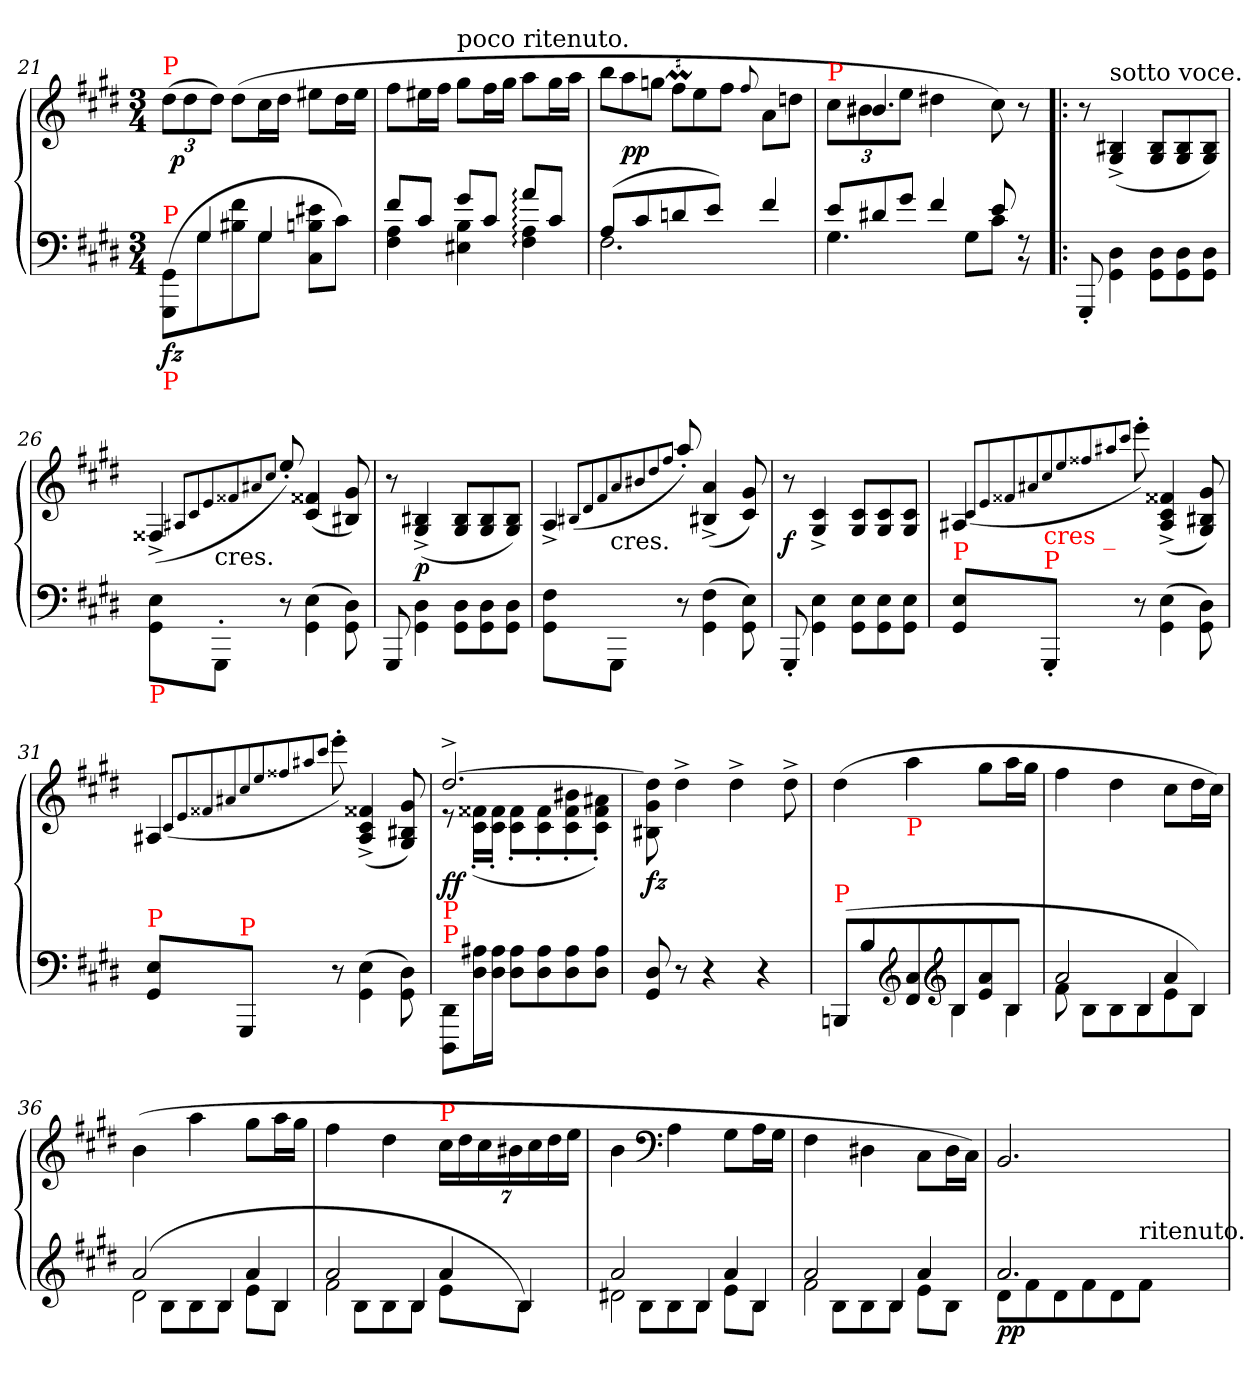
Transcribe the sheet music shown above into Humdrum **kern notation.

**kern	**kern	**dynam
*part1	*part1	*part1
*staff2	*staff1	*staff1/2
*clefF4	*clefG2	*
*k[f#c#g#d#]	*k[f#c#g#d#]	*
*c#:	*c#:	*
*M3/4	*M3/4	*
=21	=21	=21
*^	*	*
*	*	*Xbrackettup	*
!	!	!LO:TX:a:color=red:t=P	!
!LO:TX:b:color=red:t=P	!	!	!
!LO:TX:a:color=red:t=P	!	!	!
!	!	!	!LO:DY:b=2
8ryy	(>8GG#/ 8GGG#/L	(>12dd#L	fz
!	!	!	!LO:DY:rj
.	.	12dd#	p
4G#/	8G#\	.	.
.	.	12dd#J)	.
.	8f#\ 8B#X\	(>8dd#L	.
4G#/	8G#\J	16cc#L	.
.	.	16dd#JJ	.
.	8e#X 8Bn 8C#L	8ee#XL	.
8ryy	8c#J)	16dd#L	.
.	.	16ee#JJ	.
=22	=22	=22	=22
8f#L	4A 4F#	8ff#L	.
8c#J	.	16ee#XL	.
.	.	16ff#JJ	.
!	!	!LO:TX:a:t=poco ritenuto.	!
8g#L	4B 4E#X	8gg#L	.
8c#J	.	16ff#L	.
.	.	16gg#JJ	.
8a:L	4A: 4F#:	8aaL	.
8c#J	.	16gg#L	.
.	.	16aaJJ	.
=23	=23	=23	=23
*	*	*Xtuplet	*
(<8AL	2.F#	12bbL	.
.	.	12aa	pp
8c#	.	.	.
.	.	12ggnJ	.
8dn	.	12ff#ML	.
.	.	12ee	.
8eJ)	.	.	.
.	.	12ff#J	.
.	.	8qqff#/	.
4f#	.	8aL	.
.	.	8ddnJ	.
=24	=24	=24	=24
*	*	*^	*
*Xtuplet	*	*	*tuplet	*
!	!	!LO:TX:a:color=red:t=P	!	!
12eL	4.G#	12ryy	12cc#L	.
12d#X	.	6.b#X	12b#X	.
12g#J	.	.	12eeJ	.
4f#	.	.	4dd#X	.
.	.	6ryy	.	.
.	8G#L	.	.	.
8e	8c#J	4ryy	8cc#)	.
8r	8r	.	8r	.
=25!|:	=25!|:	=25!|:	=25!|:	=25!|:
!LO:TX:b:color=red:t=P	!	!	!	!
*v	*v	*	*	*
*	*v	*v	*
8GGG#'	8r	.
!	!LO:TX:a:t=sotto voce.	!
4D#\ 4GG#\	(>4B#X^>/ 4G#^>/	.
8D#\ 8GG#\L	8B#/ 8G#/L	.
8D#\ 8GG#\	8B#/ 8G#/	.
8D#\ 8GG#\J	8B#/ 8G#/J)	.
=26	=26	=26
!LO:TX:b:color=red:t=P	!	!
*	*^	*
8E\ 8GG#\L	(>4F##X^>/	8ryy	.
!	!	!LO:TX:c:t=cres.	!
8GGG#'>J	.	2ryy	.
.	8qqA#X/L	.	.
.	8qqc#/	.	.
.	8qqe/	.	.
.	8qqf##X/	.	.
.	8qqa#X/	.	.
.	8qqcc#/J	.	.
8r	8ee'/)	.	.
(>4E\ 4GG#\	(<4f##X 4c#	.	.
8D#\ 8GG#\)	8g# 8B#X)	8ryy	.
*	*v	*v	*
=27	=27	=27
8GGG#	8r	.
4D#\ 4GG#\	(>4B#X^>/ 4G#^>/	p
8D#\ 8GG#\L	8B#/ 8G#/L	.
8D#\ 8GG#\	8B#/ 8G#/	.
8D#\ 8GG#\J	8B#/ 8G#/J)	.
=28	=28	=28
*	*^	*
8F#\ 8GG#\L	4A^>/	8ryy	.
!	!	!LO:TX:c:t=cres.	!
8GGG#\J	.	2ryy	.
.	(<8qqB#X/L	.	.
.	8qqd#/	.	.
.	8qqf#/	.	.
.	8qqa/	.	.
.	8qqb#X/	.	.
.	8qqdd#/	.	.
.	8qqff#/J	.	.
8r	8aa'/)	.	.
(>4F#\ 4GG#\	(<4a^> 4B#X^>	.	.
8E\ 8GG#\)	8g# 8c#)	8ryy	.
*	*v	*v	*
=29	=29	=29
8GGG#'	8r	f
4E\ 4GG#\	4c#^>/ 4G#^>/	.
8E\ 8GG#\L	8c#/ 8G#/L	.
8E\ 8GG#\	8c#/ 8G#/	.
8E\ 8GG#\J	8c#/ 8G#/J	.
=30	=30	=30
*	*^	*
!LO:TX:a:color=red:t=P	!	!	!
8E\ 8GG#\L	4A#X/	8ryy	.
!	!	!LO:TX:b:color=red:t=cres _	!
!LO:TX:a:color=red:t=P	!	!	!
!	!	!	!LO:DY:b=2
8GGG#'</J	.	2ryy	fz fz fz
.	(<8qqc#/L	.	.
.	8qqe/	.	.
.	8qqf##X/	.	.
.	8qqa#X/	.	.
.	8qqcc#/	.	.
.	8qqee/	.	.
.	8qqff##X/	.	.
.	8qqaa#X	.	.
.	8qqccc#/J	.	.
8r	8eee')	.	.
(>4E\ 4GG#\	(<4f##X^> 4c#^> 4A#^>	.	.
8D#\ 8GG#\)	8g# 8B#X 8G#)	8ryy	.
=31	=31	=31	=31
!LO:TX:a:color=red:t=P	!	!	!
8E\ 8GG#\L	4A#X/	8ryy	.
!LO:TX:a:color=red:t=P	!	!	!
!	!	!	!LO:DY:b=2
8GGG#/J	.	2ryy	fz fz fz
.	(<8qqc#/L	.	.
.	8qqe/	.	.
.	8qqf##X/	.	.
.	8qqa#X/	.	.
.	8qqcc#/	.	.
.	8qqee/	.	.
.	8qqff##X/	.	.
.	8qqaa#X/	.	.
.	8qqccc#/J	.	.
8r	8eee')	.	.
(>4E\ 4GG#\	(<4f##X^> 4c#^> 4A#^>	.	.
8D#\ 8GG#\)	8g# 8B#X 8G#)	8ryy	.
=32	=32	=32	=32
!LO:TX:a:color=red:t=P	!	!	!
!LO:TX:a:color=red:t=P	!	!	!
8DD#/ 8DDD#/L	[2.dd#^	8re	ff
16A#X\ 16D#\L	.	(>16f##X'> 16c#'>LL	.
16A#\ 16D#\JJ	.	16f##'> 16c#'>JJ	.
8A# 8D#L	.	8f##'> 8c#'>L	.
8A# 8D#	.	8f##'> 8c#'>	.
8A# 8D#	.	8b#X'> 8f##'> 8c#'>	.
8A# 8D#J	.	8a#X'> 8f##'> 8c#'>J)	.
*	*v	*v	*
=33	=33	=33
8D# 8GG#	8dd#]\ 8g#\ 8B#X\	fz
8r	4dd#^<	.
4r	.	.
.	4dd#^<	.
4r	.	.
.	8dd#^<	.
=34	=34	=34
*^	*	*
!LO:TX:a:color=red:t=P	!	!	!
8ryy	(>8BBBn/L	(>4dd#	.
4B/	8B\	.	.
*clefG2	*	*	*
!	!	!LO:TX:b:color=red:t=P	!
.	8a/ 8d#/	4aa	.
*clefG2	*	*	*
4B\	8B/	.	.
.	8a/ 8e/	8gg#L	.
!LO:N:vis=4	!	!	!
8B\	8B/J	16aaL	.
.	.	16gg#JJ	.
=35	=35	=35	=35
!	!LO:N:vis=2	!	!
*	*^	*	*
2a	8f#	4.ryy	4ff#	.
.	8BL	.	.	.
.	8B	.	4dd#	.
.	8B	4B/	.	.
4a	8e	.	8cc#L	.
!	!	!LO:N:vis=4	!	!
.	8BJ)	8B/	16dd#L	.
.	.	.	16cc#JJ)	.
=36	=36	=36	=36	=36
!	!LO:N:vis=2	!	!	!
(>2a	8d#	4.ryy	(>4b	.
.	8BL	.	.	.
.	8B	.	4aa	.
.	8BJ	4B/	.	.
4a	8eL	.	8gg#L	.
!	!	!LO:N:vis=4	!	!
.	8BJ	8B/	16aaL	.
.	.	.	16gg#JJ	.
=37	=37	=37	=37	=37
!	!LO:N:vis=2	!	!	!
2a	8f#	4.ryy	4ff#	.
.	8BL	.	.	.
.	8B	.	4dd#	.
.	8BJ	4B/	.	.
!	!	!	!LO:TX:a:color=red:t=P	!
4a	8eL	.	28cc#LL	.
.	.	.	28dd#	.
.	.	.	28cc#	.
.	.	.	28b#X	.
!	!	!LO:N:vis=4	!	!
.	8BJ)	8B/	.	.
.	.	.	28cc#	.
.	.	.	28dd#	.
.	.	.	28eeJJ	.
=38	=38	=38	=38	=38
!	!LO:N:vis=2	!	!	!
2a	8d#X	4.ryy	4b	.
.	8BL	.	.	.
*	*	*	*clefF4	*
.	8B	.	4A	.
.	8BJ	4B/	.	.
4a	8eL	.	8G#L	.
!	!	!LO:N:vis=4	!	!
.	8BJ	8B/	16AL	.
.	.	.	16G#JJ	.
=39	=39	=39	=39	=39
!	!LO:N:vis=2	!	!	!
2a	8f#	4.ryy	4F#	.
.	8BL	.	.	.
.	8B	.	4D#X	.
.	8BJ	4B/	.	.
4a	8eL	.	8C#\L	.
.	8BJ	8ryy	16D#L	.
.	.	.	16C#JJ)	.
*	*v	*v	*	*
=40	=40	=40	=40
!	!	!	!LO:DY:b=2
2.a	8d#L	2.BB	pp
.	8f#	.	.
.	8d#	.	.
.	8f#	.	.
.	8d#	.	.
!	!LO:TX:a:t=ritenuto.	!	!
.	8f#J	.	.
8ryy	8ryy	8ryy	.
*v	*v	*	*
=	=	=
*-	*-	*-
